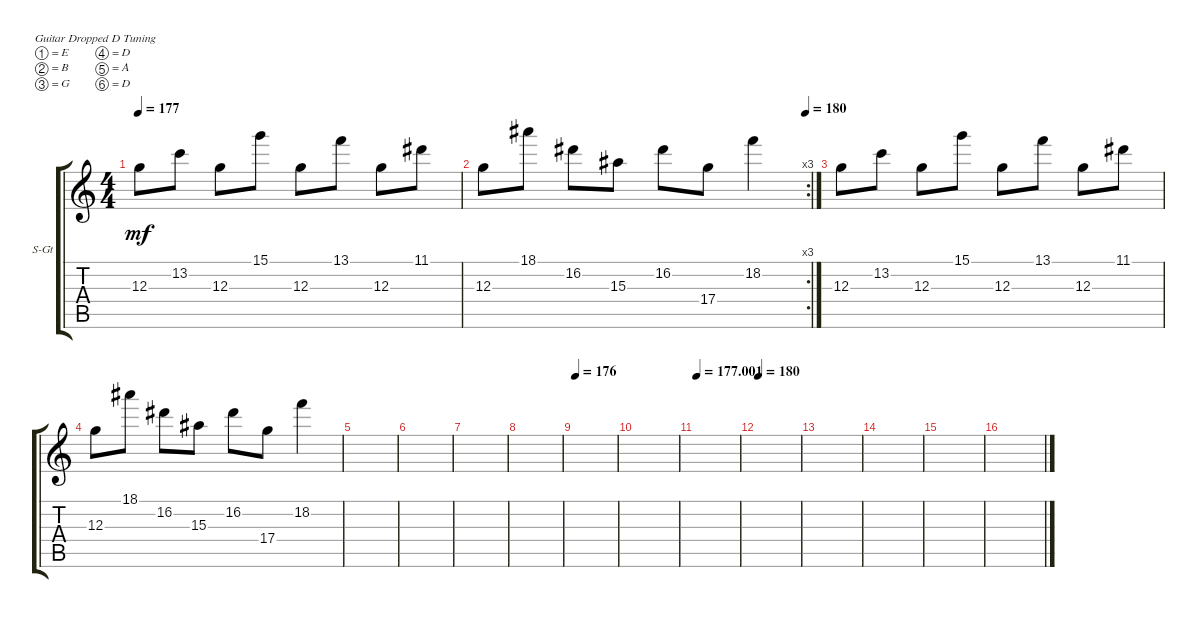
\defaultSystemsLayout 4
\bracketExtendMode groupsimilarinstruments
\firstSystemTrackNameOrientation horizontal
\otherSystemsTrackNameOrientation horizontal
\track ("Electric clean" "S-Gt") {instrument acousticguitarsteel}
\staff {score tabs}
\tuning (E4 B3 G3 D3 A2 D2)
\ts (4 4)
\tempo 177
\clef g2
\ks c
12.3.8{dy mf instrument acousticguitarsteel} 13.2.8 12.3.8 15.1.8 12.3.8 13.1.8 12.3.8 11.1.8 |
\rc 3
\tempo (180 1)
12.3.8 18.1.8 16.2.8 15.3.8 16.2.8 17.4.8 18.2.4 |
12.3.8 13.2.8 12.3.8 15.1.8 12.3.8 13.1.8 12.3.8 11.1.8 |
12.3.8 18.1.8 16.2.8 15.3.8 16.2.8 17.4.8 18.2.4 |
|
|
|
|
\tempo 176
|
|
\tempo
177.001 |
\tempo 180
|
|
|
|
\tempo (180 0.99375 hide)
